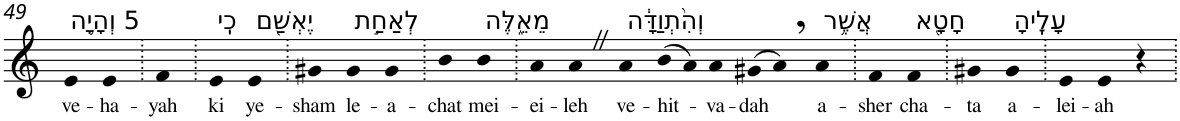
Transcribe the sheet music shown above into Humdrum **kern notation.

**kern	**text
*part1	*part1
*staff1	*staff1
*I"Piano	*
*I'Pno	*
!!LO:PB:g=z
*clefG2	*
*k[]	*
=49	=49
!LO:TX:a:t=5 וְהָיָ֥ה	!
!	!LO:LY:b
4e	ve-
!	!LO:LY:b
4e	-ha-
=50.	=50.
!	!LO:LY:b
4f	-yah
=51.	=51.
!LO:TX:a:t=כִֽי	!
!	!LO:LY:b
4e	ki
!LO:TX:a:t=יֶאְשַׁ֖ם	!
!	!LO:LY:b
4e	ye-
=52.	=52.
!	!LO:LY:b
4g#X	-sham
!LO:TX:a:t=לְאַחַ֣ת	!
!	!LO:LY:b
4g#	le-
!	!LO:LY:b
4g#	-a-
=53.	=53.
!	!LO:LY:b
4b	-chat
!LO:TX:a:t=מֵאֵ֑לֶּה	!
!	!LO:LY:b
4b	mei-
=54.	=54.
!	!LO:LY:b
4a	-ei-
!	!LO:LY:b
4aZ	-leh
!LO:TX:a:t=וְהִ֨תְוַדָּ֔ה	!
!	!LO:LY:b
4a	ve-
!	!LO:LY:b
(>8b	-hit-
8a)	.
!	!LO:LY:b
4a	-va-
!	!LO:LY:b
(>8g#X	-dah
8a,)	.
!LO:TX:a:t=אֲשֶׁ֥ר	!
!	!LO:LY:b
4a	a-
=55.	=55.
!	!LO:LY:b
4f	-sher
!LO:TX:a:t=חָטָ֖א	!
!	!LO:LY:b
4f	cha-
=56.	=56.
!	!LO:LY:b
4g#X	-ta
!LO:TX:a:t=עָלֶֽיהָ	!
!	!LO:LY:b
4g#	a-
=57.	=57.
!	!LO:LY:b
4e	-lei-
!	!LO:LY:b
4e	-ah
4r	.
=.	=.
*-	*-
